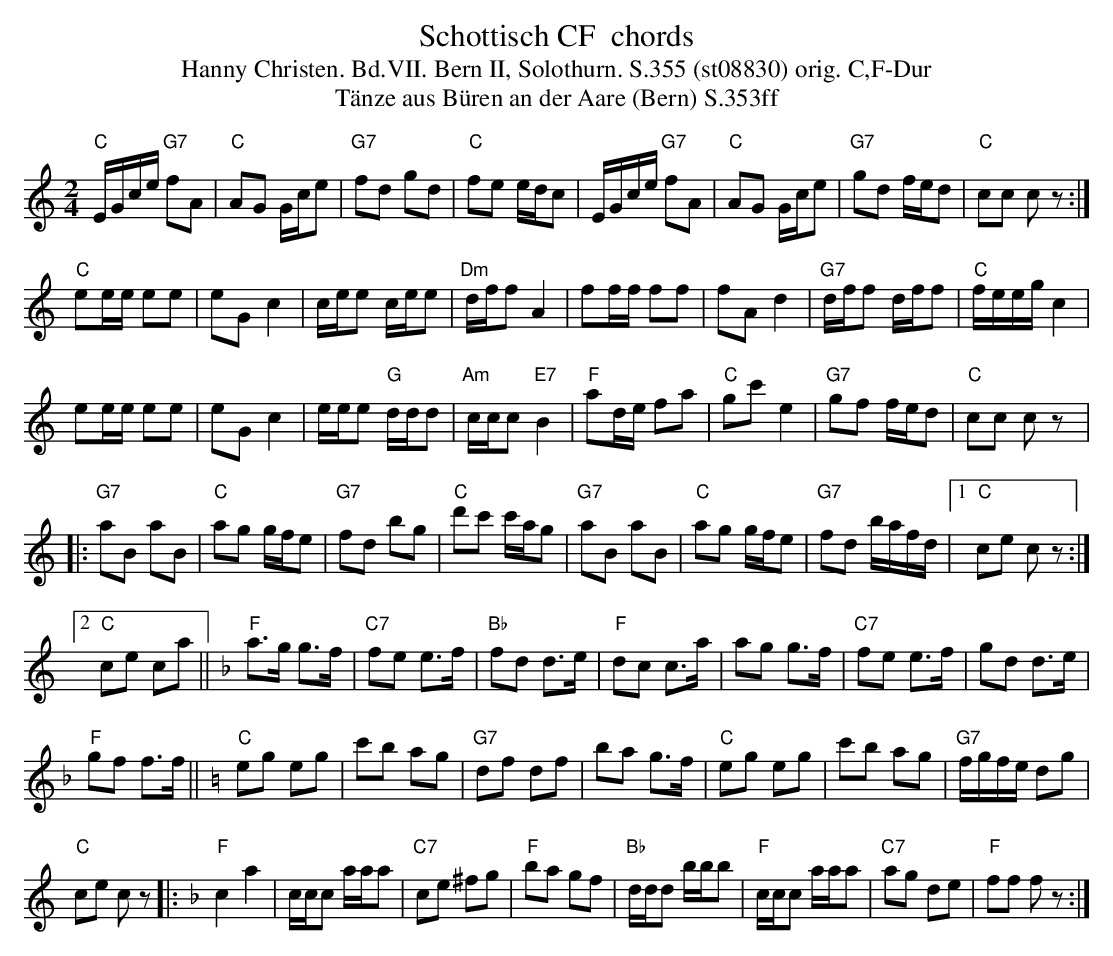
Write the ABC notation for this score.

X:1
T: Schottisch CF  chords
T:Hanny Christen. Bd.VII. Bern II, Solothurn. S.355 (st08830) orig. C,F-Dur
T: T\"anze aus B\"uren an der Aare (Bern) S.353ff
M:2/4
L:1/8
K:C %%MIDI gchordon
"C"E/G/c/e/ "G7"fA | "C"AG G/c/e | "G7"fd gd | "C"fe e/d/c | E/G/c/e/ "G7"fA | "C"AG G/c/e | "G7"gd f/e/d | "C"cc cz :|
"C"ee/e/ ee | eGc2 | c/e/e c/e/e | "Dm"d/f/fA2 | ff/f/ ff | fAd2 | "G7"d/f/f d/f/f | "C"f/e/e/g/ c2 |
ee/e/ ee | eGc2 | e/e/e "G"d/d/d | "Am"c/c/c"E7"B2 | "F"ad/e/ fa | "C"gc'e2 | "G7"gf f/e/d | "C"cc cz |:
"G7"aB aB | "C"ag g/f/e | "G7"fd bg | "C"d'c' c'/a/g | "G7"aB aB | "C"ag g/f/e | "G7"fd b/a/f/d/ |1 "C"ce cz :|2
"C"ce ca || [K:F] "F"a>g g>f | "C7"fe e>f | "Bb"fd d>e | "F"dc c>a | ag g>f | "C7"fe e>f | gd d>e |
"F"gf f>f || [K:C] "C"eg eg | c'b ag | "G7"df df | ba g>f | "C"eg eg | c'b ag | "G7"f/g/f/e/ dg |
"C"ce cz |: [K:F] "F"c2a2 | c/c/c a/a/a | "C7"ce ^fg | "F"ba gf | "Bb"d/d/d b/b/b | "F"c/c/c a/a/a | "C7"ag de | "F"ff fz :|
